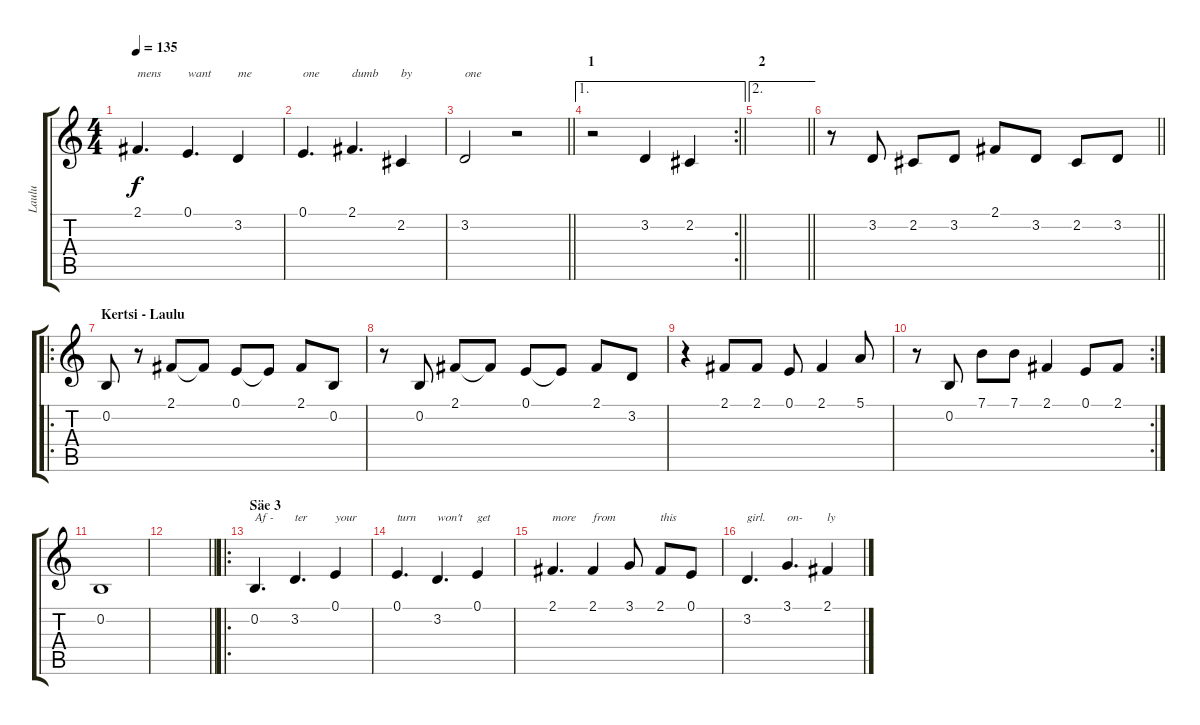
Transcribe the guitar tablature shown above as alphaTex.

\track ("Laulu" "Laulu") {instrument lead6voice}
\staff {score tabs}
\tuning (E4 B3 G3 D3 A2 E2) {hide}
\ts (4 4)
\tempo 135
\clef g2
\ks c
2.1.4{d txt "mens" dy f} 0.1.4{d txt "want"} 3.2.4{txt "me"} |
0.1.4{d txt "one"} 2.1.4{d txt "dumb"} 2.2.4{txt "by"} |
\barLineRight lightlight
3.2.2{txt "one"} r.2 |
\ae 1
\rc 2
\section ("" "1")
\barLineRight lightlight
r.2 3.2.4 2.2.4 |
\ae 2
\section ("" "2")
\barLineRight lightlight
|
\barLineRight lightlight
r.8 3.2.8 2.2.8 3.2.8 2.1.8 3.2.8 2.2.8 3.2.8 |
\ro
\section ("" "Kertsi - Laulu")
0.2.8 r.8 2.1.8 2.1{t}.8 0.1.8 0.1{t}.8 2.1.8 0.2.8 |
r.8 0.2.8 2.1.8 2.1{t}.8 0.1.8 0.1{t}.8 2.1.8 3.2.8 |
r.4 2.1.8 2.1.8 0.1.8 2.1.4 5.1.8 |
\rc 2
r.8 0.2.8 7.1.8 7.1.8 2.1.4 0.1.8 2.1.8 |
0.2.1 |
\barLineRight lightlight
|
\ro
\section ("" "Säe 3")
0.2.4{d txt "Af -"} 3.2.4{d txt "ter"} 0.1.4{txt "your"} |
0.1.4{d txt "turn"} 3.2.4{d txt "won't"} 0.1.4{txt "get"} |
2.1.4{d txt "more"} 2.1.4{txt "from"} 3.1.8 2.1.8{txt "this"} 0.1.8 |
3.2.4{d txt "girl."} 3.1.4{d txt "on-"} 2.1.4{txt "ly"}
